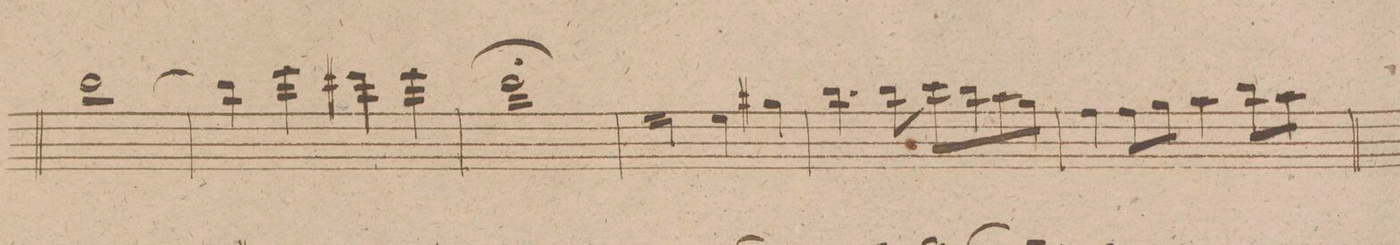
**kern	**dynam
*I"Flauto 1mo	*
*clefG2	*
*k[f#c#g#d#]	*
*met(c)	*
*M4/4	*
[1bb\	.
=256	=256
4bb\]	.
4eee\	.
4ddd#X\	.
4eee\	.
=257	=257
1ddd#\;	.
=258	=258
2ee\	.
4ee\	.
4gg#X\	.
=259	=259
4.bb\	.
8bb\	.
8ccc#\L	.
8bb\	.
8aa\	.
8gg#\J	.
=260	=260
4ff#\	.
8ff#\L	.
8gg#\J	.
4aa\	.
8bb\L	.
8aa\J	.
=261	=261
*-	*-
